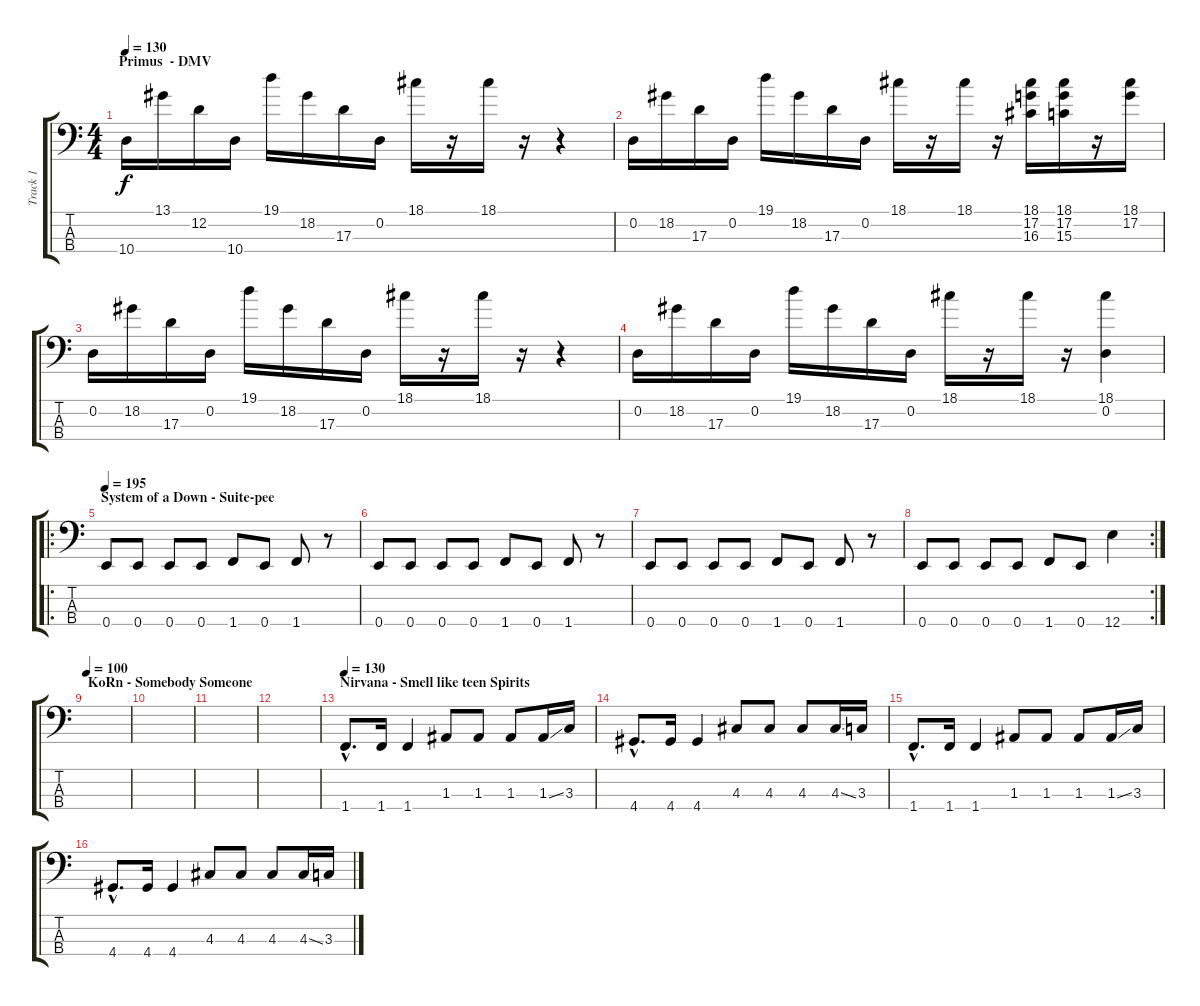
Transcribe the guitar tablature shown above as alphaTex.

\track ("Track 1" "Track 1") {instrument slapbass1}
\staff {score tabs}
\tuning (G2 D2 A1 E1) {hide}
\ts (4 4)
\section ("" "Primus  - DMV")
\tempo 130
\clef f4
\ks c
10.4.16{dy f volume 16 instrument slapbass1} 13.1.16 12.2.16 10.4.16 19.1.16 18.2.16 17.3.16 0.2.16 18.1.16 r.16 18.1.16 r.16 r.4 |
0.2.16 18.2.16 17.3.16 0.2.16 19.1.16 18.2.16 17.3.16 0.2.16 18.1.16 r.16 18.1.16 r.16 (18.1 17.2 16.3).16 (18.1 17.2 15.3).16 r.16 (18.1 17.2).16 |
0.2.16 18.2.16 17.3.16 0.2.16 19.1.16 18.2.16 17.3.16 0.2.16 18.1.16 r.16 18.1.16 r.16 r.4 |
0.2.16 18.2.16 17.3.16 0.2.16 19.1.16 18.2.16 17.3.16 0.2.16 18.1.16 r.16 18.1.16 r.16 (18.1 0.2).4 |
\ro
\section ("" "System of a Down - Suite-pee")
\tempo 195
0.4.8{instrument electricbassfinger} 0.4.8 0.4.8 0.4.8 1.4.8 0.4.8 1.4.8 r.8 |
0.4.8 0.4.8 0.4.8 0.4.8 1.4.8 0.4.8 1.4.8 r.8 |
0.4.8 0.4.8 0.4.8 0.4.8 1.4.8 0.4.8 1.4.8 r.8 |
\rc 2
0.4.8 0.4.8 0.4.8 0.4.8 1.4.8 0.4.8 12.4.4 |
\section ("" "KoRn - Somebody Someone")
\tempo 100
|
|
|
|
\section ("" "Nirvana - Smell like teen Spirits")
\tempo 130
1.4{hac}.8{d instrument electricbassfinger} 1.4.16 1.4.4 1.3.8 1.3.8 1.3.8 1.3{ss}.16 3.3.16 |
4.4{hac}.8{d} 4.4.16 4.4.4 4.3.8 4.3.8 4.3.8 4.3{ss}.16 3.3.16 |
1.4{hac}.8{d} 1.4.16 1.4.4 1.3.8 1.3.8 1.3.8 1.3{ss}.16 3.3.16 |
4.4{hac}.8{d} 4.4.16 4.4.4 4.3.8 4.3.8 4.3.8 4.3{ss}.16 3.3.16
